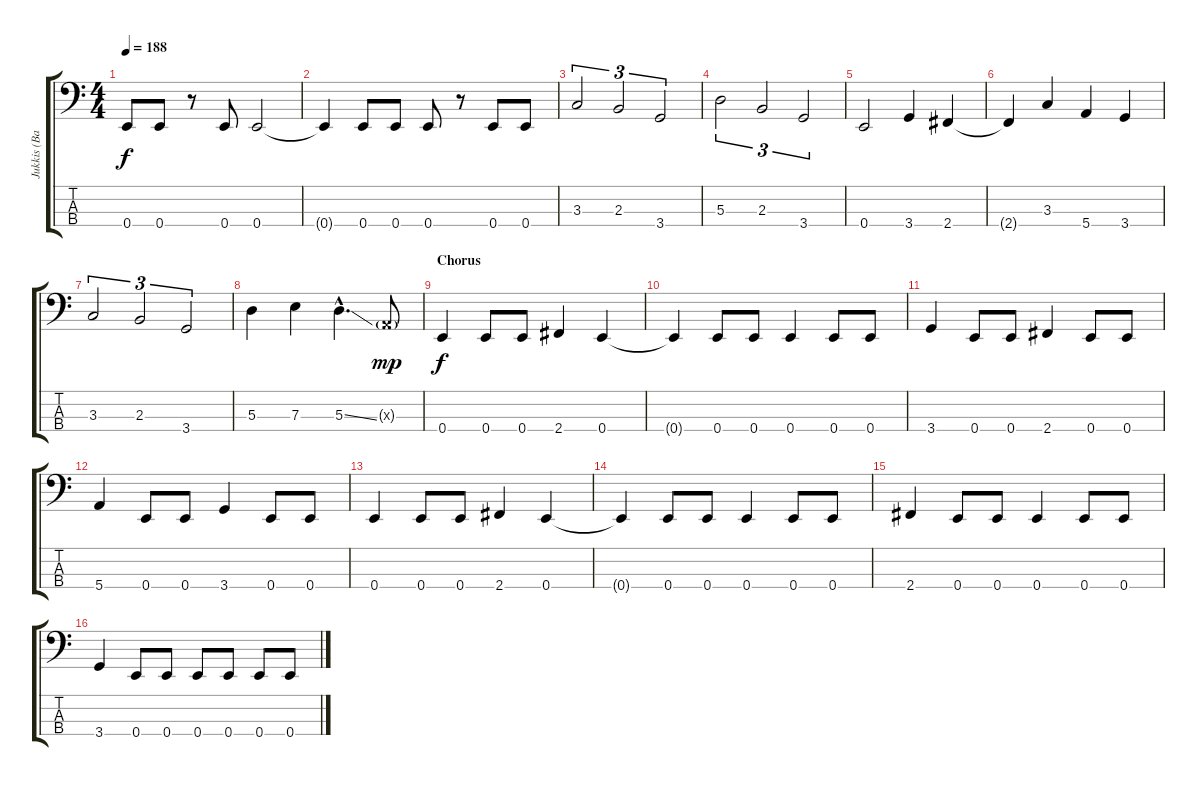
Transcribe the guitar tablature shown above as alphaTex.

\track ("Jukkis (Bass)" "Jukkis (Ba") {instrument electricbassfinger}
\staff {score tabs}
\tuning (G2 D2 A1 E1) {hide}
\ts (4 4)
\tempo 188
\clef f4
\ks c
0.4.8{dy f} 0.4.8 r.8 0.4.8 0.4.2 |
0.4{t}.4 0.4.8 0.4.8 0.4.8 r.8 0.4.8 0.4.8 |
3.3.2{tu (3 2)} 2.3.2{tu (3 2)} 3.4.2{tu (3 2)} |
5.3.2{tu (3 2)} 2.3.2{tu (3 2)} 3.4.2{tu (3 2)} |
0.4.2 3.4.4 2.4.4 |
2.4{t}.4 3.3.4 5.4.4 3.4.4 |
3.3.2{tu (3 2)} 2.3.2{tu (3 2)} 3.4.2{tu (3 2)} |
5.3.4 7.3.4 5.3{ss hac}.4{d} 0.3{g x}.8{dy mp} |
\section ("" "Chorus")
0.4.4{dy f} 0.4.8 0.4.8 2.4.4 0.4.4 |
0.4{t}.4 0.4.8 0.4.8 0.4.4 0.4.8 0.4.8 |
3.4.4 0.4.8 0.4.8 2.4.4 0.4.8 0.4.8 |
5.4.4 0.4.8 0.4.8 3.4.4 0.4.8 0.4.8 |
0.4.4 0.4.8 0.4.8 2.4.4 0.4.4 |
0.4{t}.4 0.4.8 0.4.8 0.4.4 0.4.8 0.4.8 |
2.4.4 0.4.8 0.4.8 0.4.4 0.4.8 0.4.8 |
3.4.4 0.4.8 0.4.8 0.4.8 0.4.8 0.4.8 0.4.8
